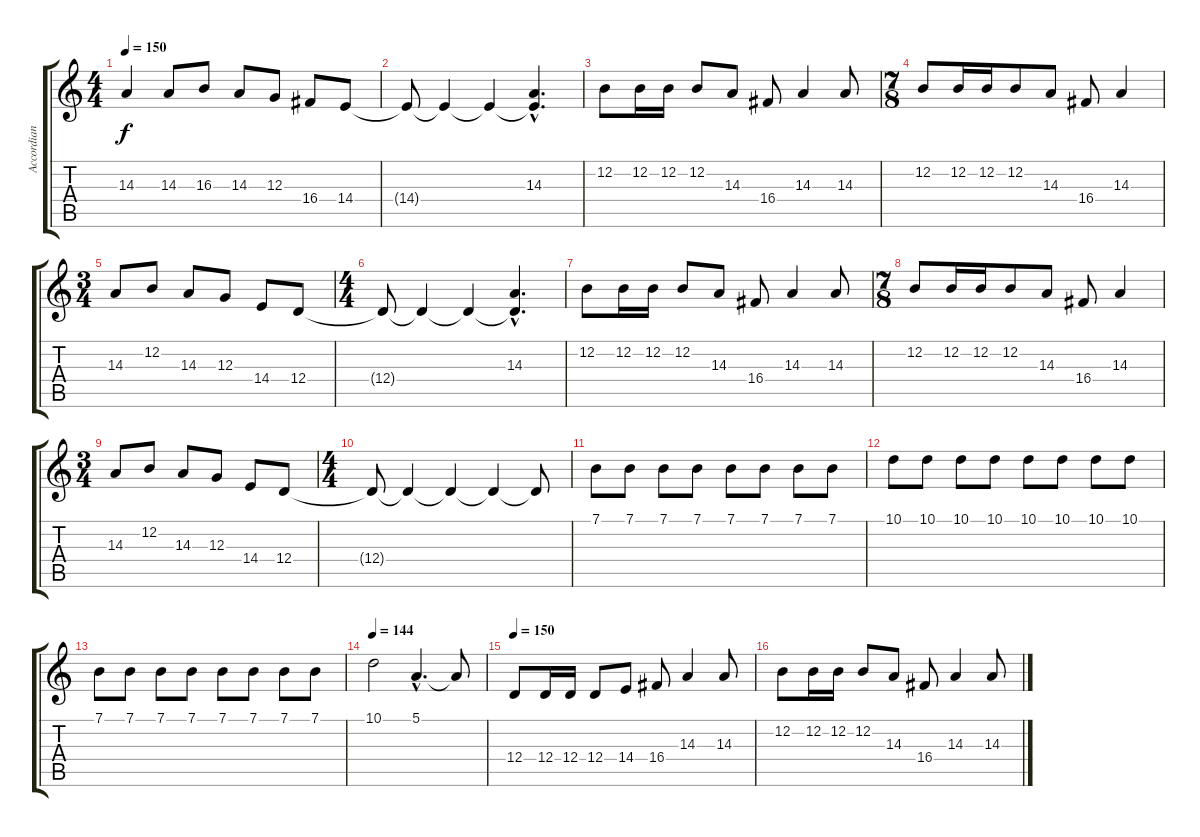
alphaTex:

\track ("Accordian" "Accordian") {instrument accordion}
\staff {score tabs}
\tuning (E4 B3 G3 D3 A2 E2) {hide}
\ts (4 4)
\tempo 150
\clef g2
\ks c
14.3.4{dy f} 14.3.8 16.3.8 14.3.8 12.3.8 16.4.8 14.4.8 |
14.4{t}.8 14.4{t}.4 14.4{t}.4 (14.3{hac} 14.4{hac t}).4{d} |
12.2.8 12.2.16 12.2.16 12.2.8 14.3.8 16.4.8 14.3.4 14.3.8 |
\ts (7 8)
12.2.8 12.2.16 12.2.16 12.2.8 14.3.8 16.4.8 14.3.4 |
\ts (3 4)
14.3.8 12.2.8 14.3.8 12.3.8 14.4.8 12.4.8 |
\ts (4 4)
12.4{t}.8 12.4{t}.4 12.4{t}.4 (14.3{hac} 12.4{hac t}).4{d} |
12.2.8 12.2.16 12.2.16 12.2.8 14.3.8 16.4.8 14.3.4 14.3.8 |
\ts (7 8)
12.2.8 12.2.16 12.2.16 12.2.8 14.3.8 16.4.8 14.3.4 |
\ts (3 4)
14.3.8 12.2.8 14.3.8 12.3.8 14.4.8 12.4.8 |
\ts (4 4)
12.4{t}.8 12.4{t}.4 12.4{t}.4 12.4{t}.4 12.4{t}.8 |
7.1.8 7.1.8 7.1.8 7.1.8 7.1.8 7.1.8 7.1.8 7.1.8 |
10.1.8 10.1.8 10.1.8 10.1.8 10.1.8 10.1.8 10.1.8 10.1.8 |
7.1.8 7.1.8 7.1.8 7.1.8 7.1.8 7.1.8 7.1.8 7.1.8 |
\tempo 144
10.1.2 5.1{hac}.4{d} 5.1{t}.8 |
\tempo 150
12.4.8 12.4.16 12.4.16 12.4.8 14.4.8 16.4.8 14.3.4 14.3.8 |
12.2.8 12.2.16 12.2.16 12.2.8 14.3.8 16.4.8 14.3.4 14.3.8
